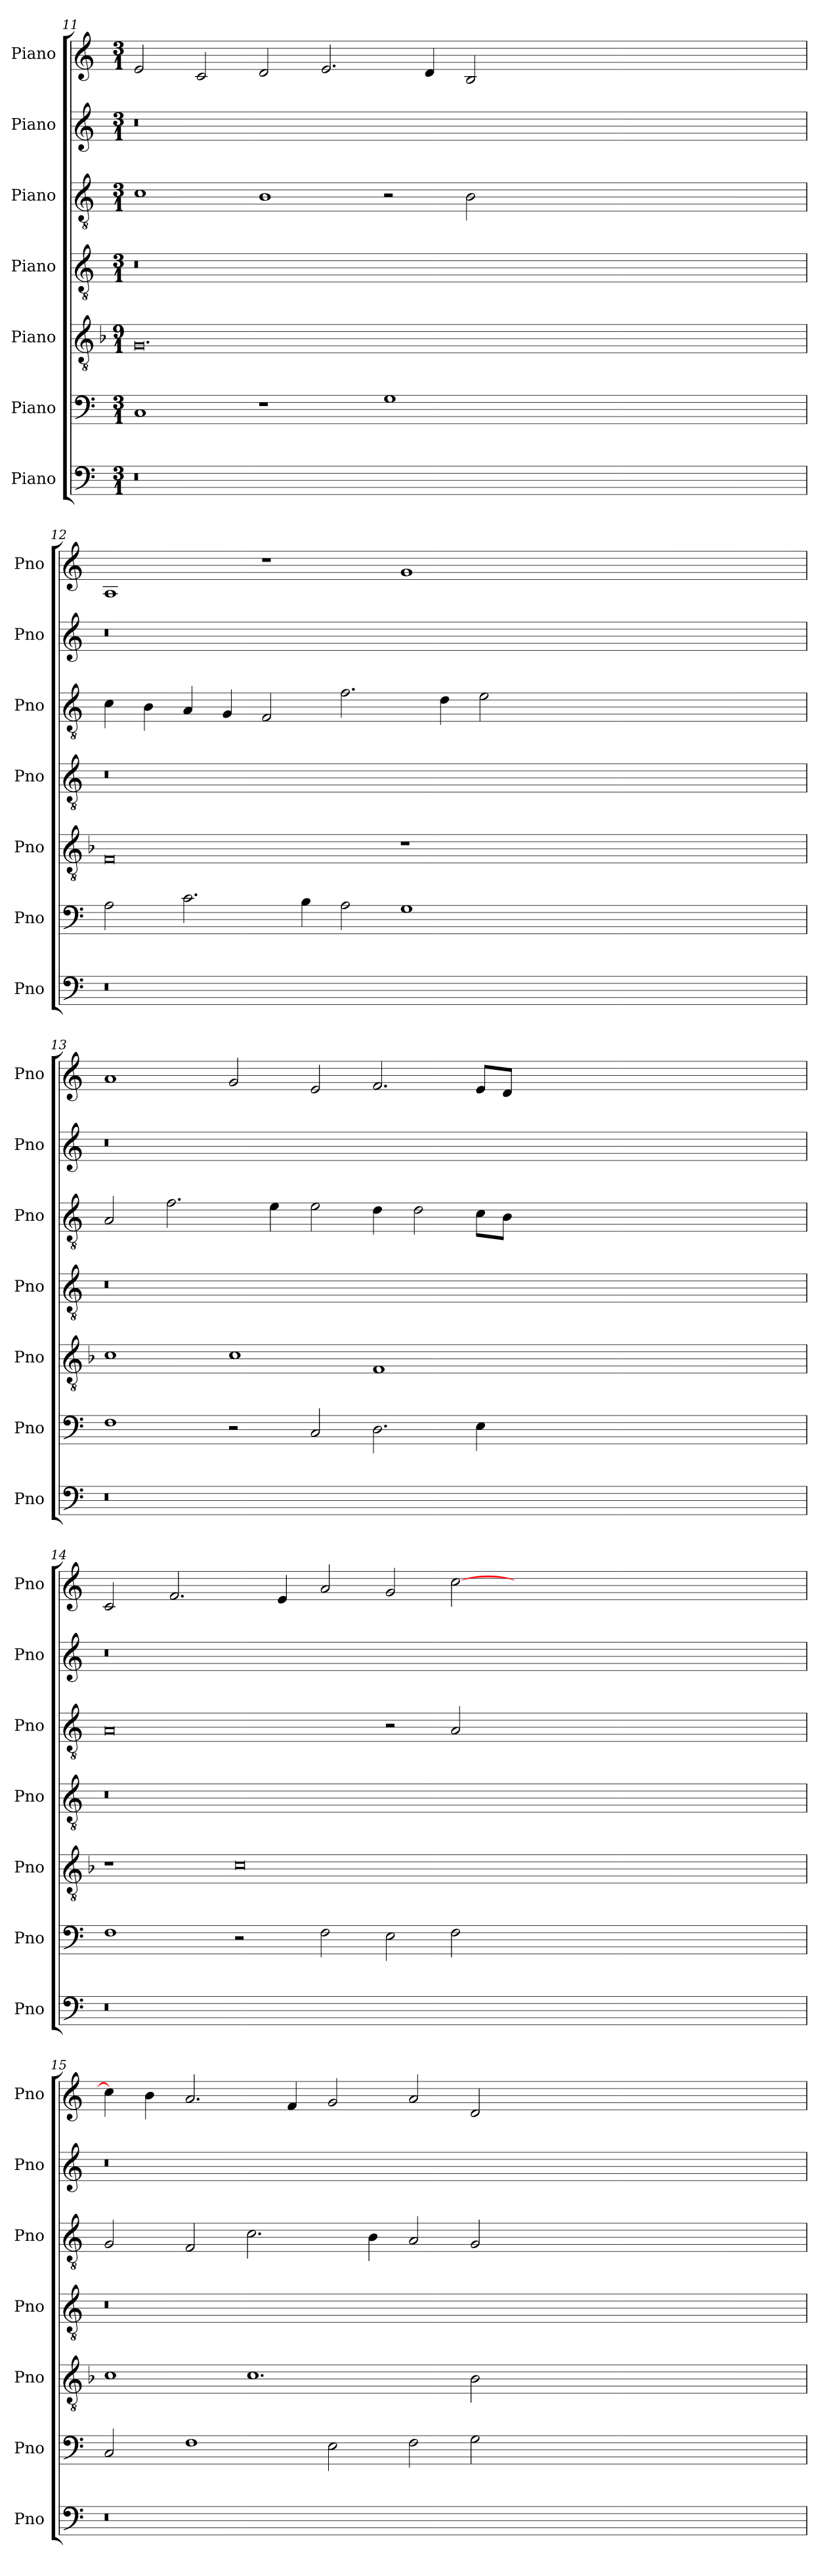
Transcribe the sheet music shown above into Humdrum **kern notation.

**kern	**kern	**kern	**kern	**kern	**kern	**kern
*part7	*part6	*part5	*part4	*part3	*part2	*part1
*staff7	*staff6	*staff5	*staff4	*staff3	*staff2	*staff1
*I"Piano	*I"Piano	*I"Piano	*I"Piano	*I"Piano	*I"Piano	*I"Piano
*I'Pno	*I'Pno	*I'Pno	*I'Pno	*I'Pno	*I'Pno	*I'Pno
!!LO:PB:g=z
*clefF4	*clefF4	*clefGv2	*clefGv2	*clefGv2	*clefG2	*clefG2
*k[]	*k[]	*k[b-]	*k[]	*k[]	*k[]	*k[]
*M3/1	*M3/1	*M9/1	*M3/1	*M3/1	*M3/1	*M3/1
=11	=11	=11	=11	=11	=11	=11
0.r	1C	0.G	0.r	1c	0.r	2e/
.	.	.	.	.	.	2c/
.	1r	.	.	1B	.	2d/
.	.	.	.	.	.	2.e/
.	1G	.	.	2r	.	.
.	.	.	.	.	.	4d/
.	.	.	.	2B\	.	2B/
00.ryy	00.ryy	00.ryy	00.ryy	00.ryy	00.ryy	00.ryy
!!LO:LB:g=z
=12	=12	=12	=12	=12	=12	=12
0.r	2A\	0F	0.r	4c\	0.r	1A
.	.	.	.	4B\	.	.
.	2.c\	.	.	4A/	.	.
.	.	.	.	4G/	.	.
.	.	.	.	2F/	.	1r
.	4B\	.	.	.	.	.
.	2A\	.	.	2.f\	.	.
.	1G	1r	.	.	.	1g
.	.	.	.	4d\	.	.
.	.	.	.	2e\	.	.
00.ryy	00.ryy	00.ryy	00.ryy	00.ryy	00.ryy	00.ryy
!!LO:PB:g=z
=13	=13	=13	=13	=13	=13	=13
0.r	1F	1c	0.r	2A/	0.r	1a
.	.	.	.	2.f\	.	.
.	2r	1c	.	.	.	2g/
.	.	.	.	4e\	.	.
.	2C/	.	.	2e\	.	2e/
.	2.D\	1F	.	4d\	.	2.f/
.	.	.	.	2d\	.	.
.	4E\	.	.	8c\L	.	8e/L
.	.	.	.	8B\J	.	8d/J
00.ryy	00.ryy	00.ryy	00.ryy	00.ryy	00.ryy	00.ryy
!!LO:LB:g=z
=14	=14	=14	=14	=14	=14	=14
0.r	1F	1r	0.r	0A	0.r	2c/
.	.	.	.	.	.	2.f/
.	2r	0c	.	.	.	.
.	.	.	.	.	.	4e/
.	2F\	.	.	.	.	2a/
.	2E\	.	.	2r	.	2g/
.	2F\	.	.	2A/	.	[2cc\
00.ryy	00.ryy	00.ryy	00.ryy	00.ryy	00.ryy	00.ryy
!!LO:PB:g=z
=15	=15	=15	=15	=15	=15	=15
0.r	2C/	1c	0.r	2G/	0.r	4cc\]
.	.	.	.	.	.	4b\
.	1F	.	.	2F/	.	2.a/
.	.	1.c	.	2.c\	.	.
.	.	.	.	.	.	4f/
.	2E\	.	.	.	.	2g/
.	.	.	.	4B\	.	.
.	2F\	.	.	2A/	.	2a/
.	2G\	2B-\	.	2G/	.	2d/
00.ryy	00.ryy	00.ryy	00.ryy	00.ryy	00.ryy	00.ryy
=	=	=	=	=	=	=
*-	*-	*-	*-	*-	*-	*-
